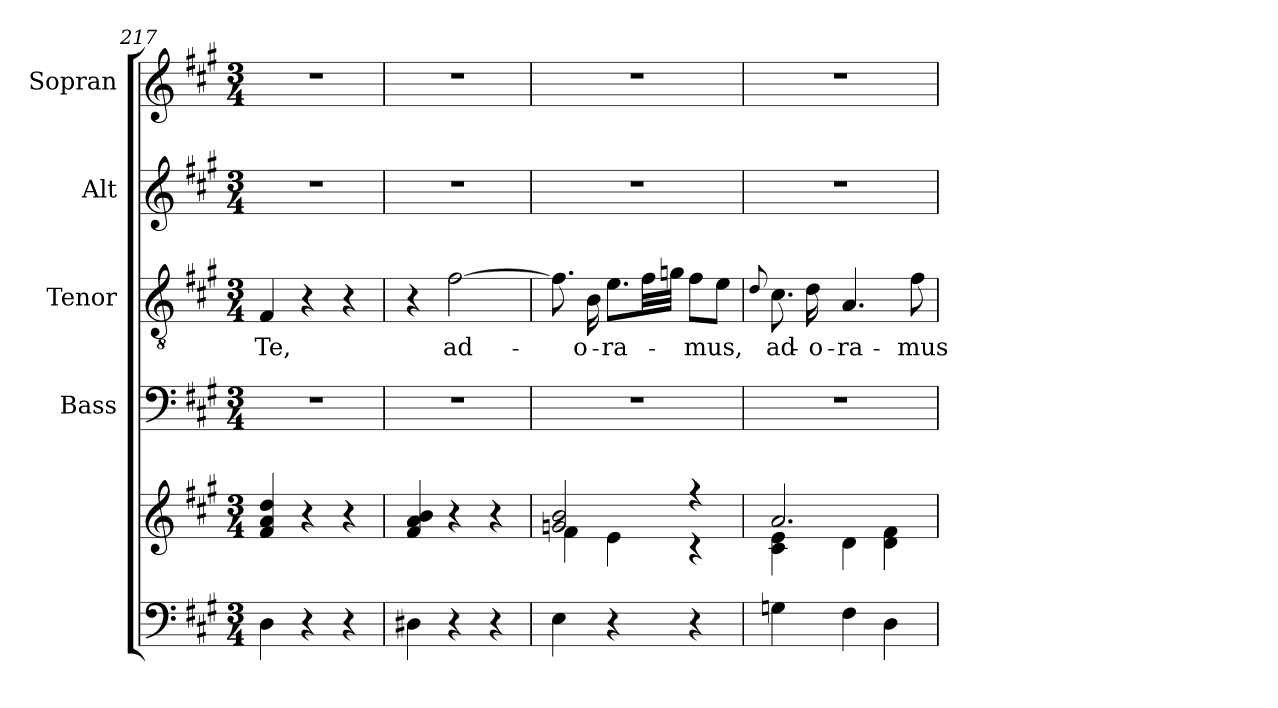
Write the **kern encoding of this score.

**kern	**kern	**kern	**kern	**text	**kern	**kern
*part5	*part5	*part4	*part3	*part3	*part2	*part1
*staff6	*staff5	*staff4	*staff3	*staff3	*staff2	*staff1
*	*	*I"Bass	*I"Tenor	*	*I"Alt	*I"Sopran
*	*	*I'B.	*I'T.	*	*I'A.	*I'S.
*clefF4	*clefG2	*clefF4	*clefGv2	*	*clefG2	*clefG2
*k[f#c#g#]	*k[f#c#g#]	*k[f#c#g#]	*k[f#c#g#]	*	*k[f#c#g#]	*k[f#c#g#]
*A:	*A:	*A:	*A:	*	*A:	*A:
*M3/4	*M3/4	*M3/4	*M3/4	*	*M3/4	*M3/4
=217	=217	=217	=217	=217	=217	=217
!	!	!	!	!LO:LY:b	!	!
4D\	4f#/ 4a/ 4dd/	2.r	4F#/	Te,	2.r	2.r
4r	4r	.	4r	.	.	.
4r	4r	.	4r	.	.	.
!!LO:LB:g=z
=218	=218	=218	=218	=218	=218	=218
4D#X\	4f#/ 4a/ 4b/	2.r	4r	.	2.r	2.r
!	!	!	!	!LO:LY:b	!	!
4r	4r	.	[2f#\	ad-	.	.
4r	4r	.	.	.	.	.
=219	=219	=219	=219	=219	=219	=219
*	*^	*	*	*	*	*
4E\	2gn/ 2b/	4f#\	2.r	8.f#\]	.	2.r	2.r
!	!	!	!	!	!LO:LY:b	!	!
.	.	.	.	16B\	-o-	.	.
!	!	!	!	!	!LO:LY:b	!	!
4r	.	4e\	.	8.e\L	-ra-	.	.
.	.	.	.	32f#\LL	.	.	.
.	.	.	.	32gn\JJJ	.	.	.
!	!	!	!	!	!LO:LY:b	!	!
4r	4r	4r	.	8f#\L	-mus,	.	.
.	.	.	.	8e\J	.	.	.
=220	=220	=220	=220	=220	=220	=220	=220
.	.	.	.	8qqd/	.	.	.
!	!	!	!	!	!LO:LY:b	!	!
4Gn\	2.a/	4c#\ 4e\	2.r	8.c#\	ad-	2.r	2.r
!	!	!	!	!	!LO:LY:b	!	!
.	.	.	.	16d\	-o-	.	.
!	!	!	!	!	!LO:LY:b	!	!
4F#\	.	4d\	.	4.A/	-ra-	.	.
4D\	.	4d\ 4f#\	.	.	.	.	.
!	!	!	!	!	!LO:LY:b	!	!
.	.	.	.	8f#\	-mus	.	.
*	*v	*v	*	*	*	*	*
=	=	=	=	=	=	=
*-	*-	*-	*-	*-	*-	*-
